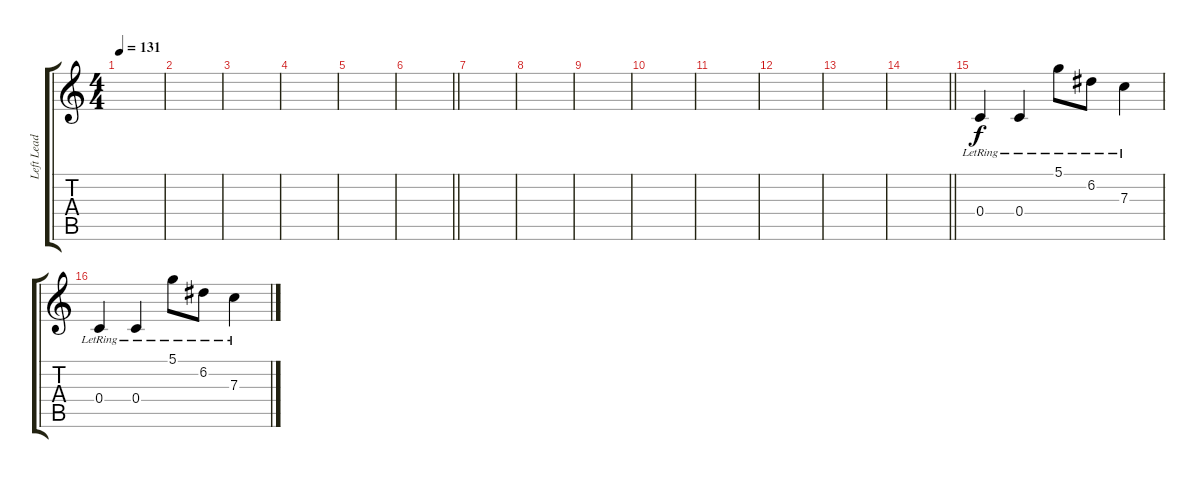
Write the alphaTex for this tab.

\track ("Left Lead 2" "Left Lead ") {instrument distortionguitar}
\staff {score tabs}
\tuning (D4 A3 F3 C3 G2 C2) {hide}
\ts (4 4)
\tempo 131
\clef g2
\ks c
|
|
|
|
|
\barLineRight lightlight
|
\section ("" "")
|
|
|
|
|
|
|
\barLineRight lightlight
|
\section ("" "")
0.4{lr}.4{instrument acousticguitarsteel} 0.4{lr}.4 5.1{lr}.8 6.2{lr}.8 7.3{lr}.4 |
0.4{lr}.4 0.4{lr}.4 5.1{lr}.8 6.2{lr}.8 7.3{lr}.4
